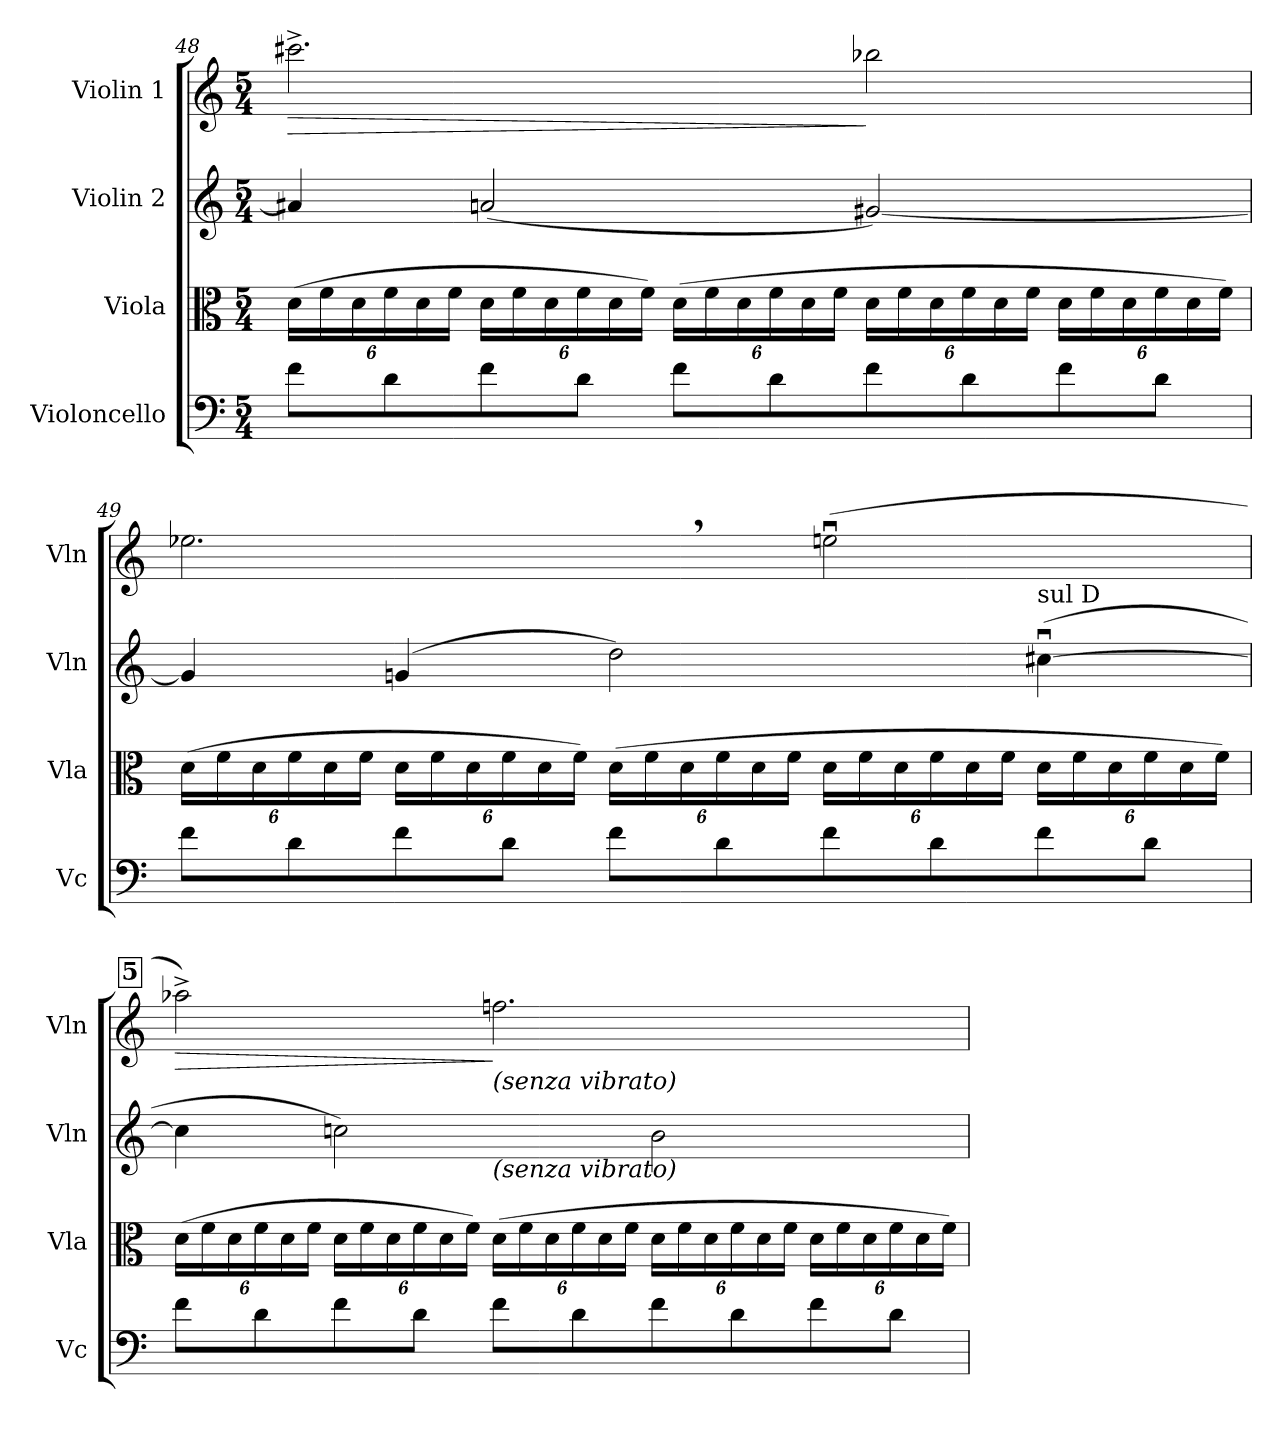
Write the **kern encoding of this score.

**kern	**kern	**kern	**kern	**dynam
*part4	*part3	*part2	*part1	*part1
*staff4	*staff3	*staff2	*staff1	*staff1
*I"Violoncello	*I"Viola	*I"Violin 2	*I"Violin 1	*
*I'Vc	*I'Vla	*I'Vln	*I'Vln	*
!!LO:LB:g=z
*clefF4	*clefC3	*clefG2	*clefG2	*
*k[]	*k[]	*k[]	*k[]	*
*M5/4	*M5/4	*M5/4	*M5/4	*
=48	=48	=48	=48	=48
!	!	!	!	!LO:HP:b
8f\L	(24d\LL	4a#X/]	2.ccc#X^\	>
.	24f\	.	.	.
.	24d\	.	.	.
8d\	24f\	.	.	.
.	24d\	.	.	.
.	24f\JJ	.	.	.
8f\	24d\LL	(2an/	.	.
.	24f\	.	.	.
.	24d\	.	.	.
8d\J	24f\	.	.	.
.	24d\	.	.	.
.	24f\JJ)	.	.	.
8f\L	(24d\LL	.	.	.
.	24f\	.	.	.
.	24d\	.	.	.
8d\	24f\	.	.	.
.	24d\	.	.	.
.	24f\JJ	.	.	.
8f\	24d\LL	[2g#X/)	2bb-X\	]
.	24f\	.	.	.
.	24d\	.	.	.
8d\	24f\	.	.	.
.	24d\	.	.	.
.	24f\JJ	.	.	.
8f\	24d\LL	.	.	.
.	24f\	.	.	.
.	24d\	.	.	.
8d\J	24f\	.	.	.
.	24d\	.	.	.
.	24f\JJ)	.	.	.
!!LO:LB:g=z
=49	=49	=49	=49	=49
8f\L	(24d\LL	4g#/]	2.ee-X,\	.
.	24f\	.	.	.
.	24d\	.	.	.
8d\	24f\	.	.	.
.	24d\	.	.	.
.	24f\JJ	.	.	.
8f\	24d\LL	(4gn/	.	.
.	24f\	.	.	.
.	24d\	.	.	.
8d\J	24f\	.	.	.
.	24d\	.	.	.
.	24f\JJ)	.	.	.
8f\L	(24d\LL	2dd\)	.	.
.	24f\	.	.	.
.	24d\	.	.	.
8d\	24f\	.	.	.
.	24d\	.	.	.
.	24f\JJ	.	.	.
8f\	24d\LL	.	(2eenu\	.
.	24f\	.	.	.
.	24d\	.	.	.
8d\	24f\	.	.	.
.	24d\	.	.	.
.	24f\JJ	.	.	.
!	!	!LO:TX:a:t=sul D	!	!
8f\	24d\LL	([4cc#Xu\	.	.
.	24f\	.	.	.
.	24d\	.	.	.
8d\J	24f\	.	.	.
.	24d\	.	.	.
.	24f\JJ)	.	.	.
!!LO:LB:g=z
!!LO:REH:place=s1:a:B:cj:fs=14:t=5
=50	=50	=50	=50	=50
*	*	*^	*	*
!	!	!	!	!	!LO:HP:b
8f\L	(24d\LL	4cc#\]	4ryy	2aa-X^\)	>
.	24f\	.	.	.	.
.	24d\	.	.	.	.
8d\	24f\	.	.	.	.
.	24d\	.	.	.	.
.	24f\JJ	.	.	.	.
8f\	24d\LL	2ccn\)	4ryy	.	.
.	24f\	.	.	.	.
.	24d\	.	.	.	.
8d\J	24f\	.	.	.	.
.	24d\	.	.	.	.
.	24f\JJ)	.	.	.	.
!	!	!	!	!LO:TX:b:i:t=(senza vibrato)	!
!	!	!	!LO:TX:b:i:t=(senza vibrato)	!	!
8f\L	(24d\LL	.	4ryy	2.ffn\	]
.	24f\	.	.	.	.
.	24d\	.	.	.	.
8d\	24f\	.	.	.	.
.	24d\	.	.	.	.
.	24f\JJ	.	.	.	.
8f\	24d\LL	2b\	4ryy	.	.
.	24f\	.	.	.	.
.	24d\	.	.	.	.
8d\	24f\	.	.	.	.
.	24d\	.	.	.	.
.	24f\JJ	.	.	.	.
8f\	24d\LL	.	4ryy	.	.
.	24f\	.	.	.	.
.	24d\	.	.	.	.
8d\J	24f\	.	.	.	.
.	24d\	.	.	.	.
.	24f\JJ)	.	.	.	.
*	*	*v	*v	*	*
=	=	=	=	=
*-	*-	*-	*-	*-
